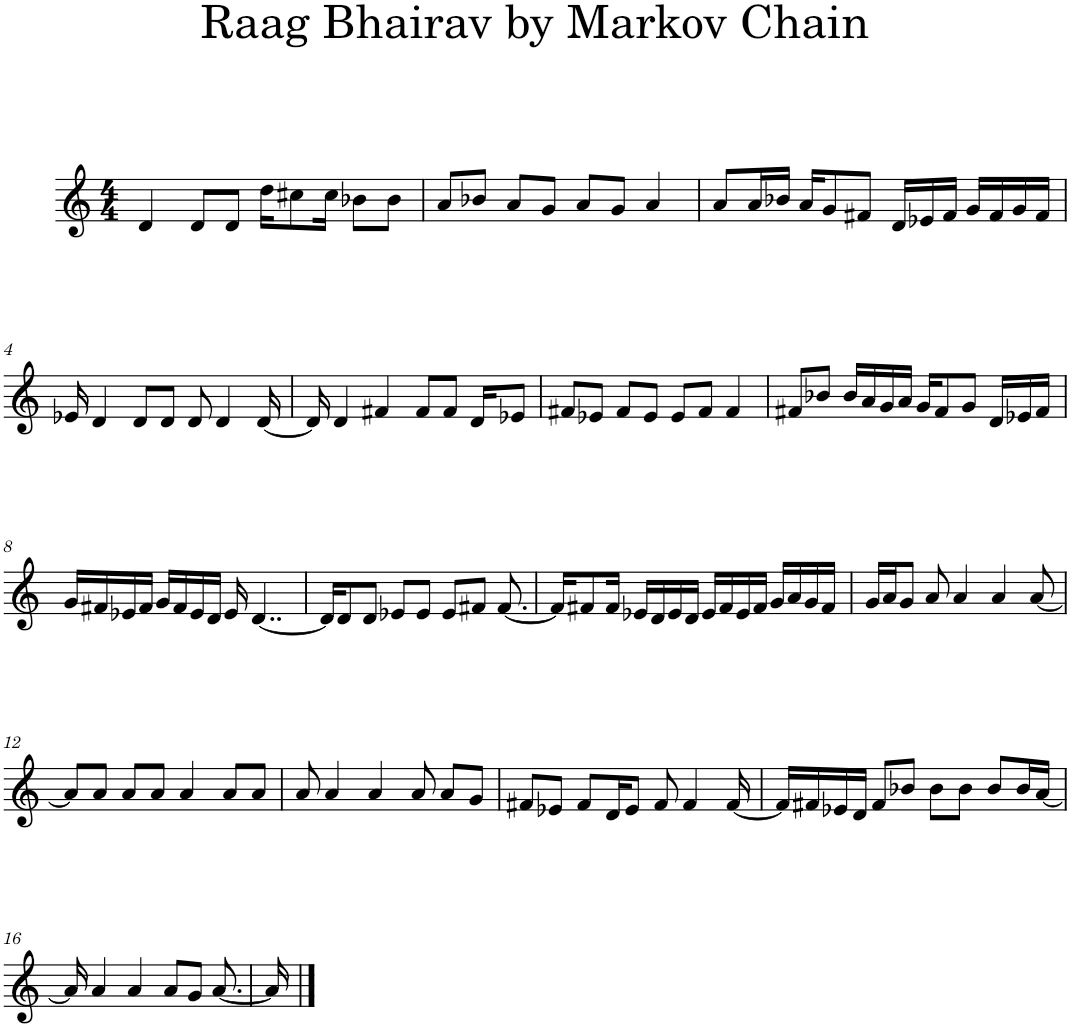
**kern
*part1
*staff1
*I"Piano
*I'Pno
*clefG2
*k[]
*M4/4
=1
4d/
8d/L
8d/J
16dd\KL
8cc#X\
16cc#\Jk
8b-X\L
8b-\J
=2
8a/L
8b-X/J
8a/L
8g/J
8a/L
8g/J
4a/
=3
8a/L
16a/L
16b-X/JJ
16a/KL
8g/
8f#X/J
16d/LL
16e-X/
16f#/JJ
16g/LL
16f#/
16g/
16f#/JJ
!!LO:LB:g=z
=4
16e-X/
4d/
8d/L
8d/J
8d/
4d/
[16d/
=5
16d/]
4d/
4f#X/
8f#/L
8f#/J
16d/KL
8e-X/J
=6
8f#X/L
8e-X/J
8f#/L
8e-/J
8e-/L
8f#/J
4f#/
=7
8f#X/L
8b-X/J
16b-/LL
16a/
16g/
16a/JJ
16g/KL
8f#/
8g/J
16d/LL
16e-X/
16f#/JJ
!!LO:LB:g=z
=8
16g/LL
16f#X/
16e-X/
16f#/JJ
16g/LL
16f#/
16e-/
16d/JJ
16e-/
[4..d/
=9
16d/KL]
8d/
8d/J
8e-X/L
8e-/J
8e-/L
8f#X/J
[8.f#/
=10
16f#/KL]
8f#X/
16f#/Jk
16e-X/LL
16d/
16e-/
16d/JJ
16e-/LL
16f#/
16e-/
16f#/JJ
16g/LL
16a/
16g/
16f#/JJ
=11
16g/LL
16a/J
8g/J
8a/
4a/
4a/
[8a/
!!LO:LB:g=z
=12
8a/L]
8a/J
8a/L
8a/J
4a/
8a/L
8a/J
=13
8a/
4a/
4a/
8a/
8a/L
8g/J
=14
8f#X/L
8e-X/J
8f#/L
16d/K
8e-/J
8f#/
4f#/
[16f#/
=15
16f#/LL]
16f#X/
16e-X/
16d/JJ
8f#/L
8b-X/J
8b-\L
8b-\J
8b-/L
16b-/L
[16a/JJ
!!LO:LB:g=z
=16
16a/]
4a/
4a/
8a/L
8g/J
[8.a/
=17
16a/]
==
*-
